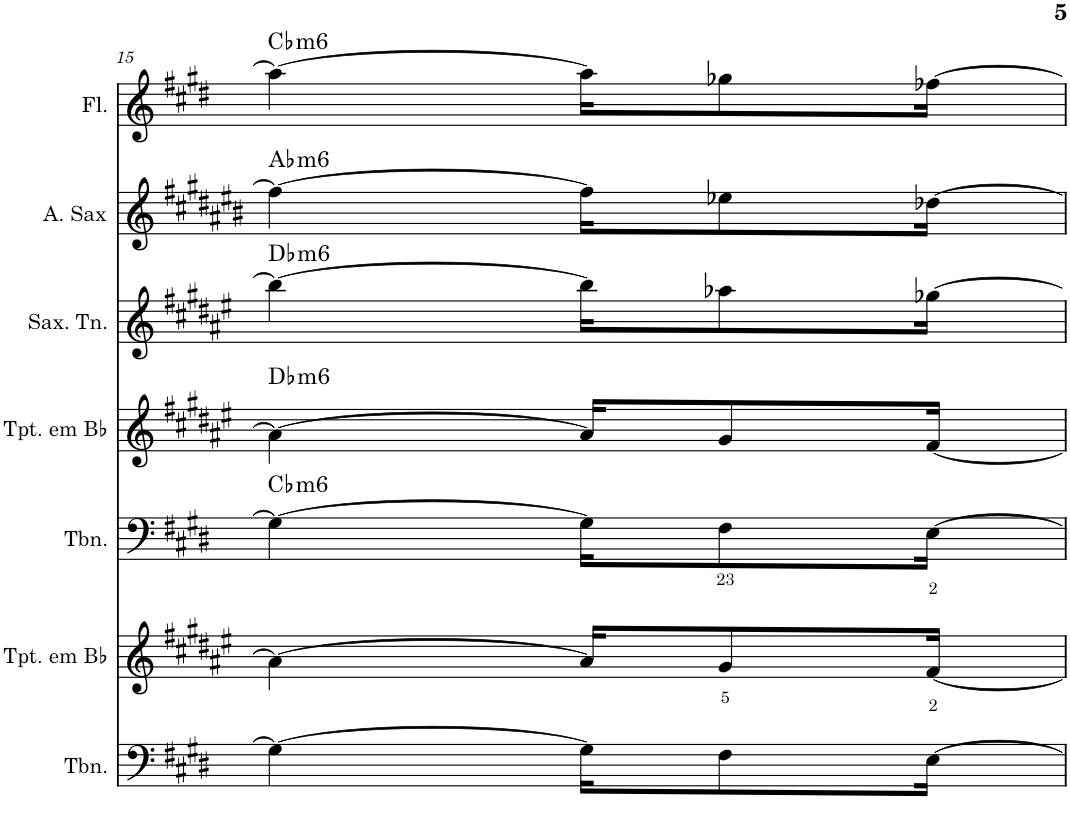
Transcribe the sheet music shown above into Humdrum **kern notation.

**kern	**kern	**kern	**harte	**kern	**harte	**kern	**harte	**kern	**harte	**kern	**harte
*part7	*part6	*part5	*part5	*part4	*part4	*part3	*part3	*part2	*part2	*part1	*part1
*staff7	*staff6	*staff5	*	*staff4	*	*staff3	*	*staff2	*	*staff1	*
*I"Trombone	*I"Trompete em Bb	*I"Trombone	*	*I"Trompete em Bb	*	*I"Saxofone Tenor	*	*I"Saxofone Alto	*	*I"Flauta Transversal	*
*I'Tbn.	*I'Tpt. em Bb	*I'Tbn.	*	*I'Tpt. em Bb	*	*I'Sax. Tn.	*	*	*	*I'Fl.	*
!!LO:PB:g=z
*clefF4	*clefG2	*clefF4	*	*clefG2	*	*clefG2	*	*clefG2	*	*clefG2	*
*	*Trd1c2	*	*	*Trd1c2	*	*Trd8c14	*	*Trd5c9	*	*	*
*k[f#c#g#d#]	*k[f#c#g#d#a#e#]	*k[f#c#g#d#]	*	*k[f#c#g#d#a#e#]	*	*k[f#c#g#d#a#e#]	*	*k[f#c#g#d#a#e#b#]	*	*k[f#c#g#d#]	*
*E:	*F#:	*E:	*	*F#:	*	*F#:	*	*C#:	*	*E:	*
*M2/4	*M2/4	*M2/4	*	*M2/4	*	*M2/4	*	*M2/4	*	*M2/4	*
=15	=15	=15	=15	=15	=15	=15	=15	=15	=15	=15	=15
!	!	!	!LO:H:kt=m6	!	!LO:H:kt=m6	!	!LO:H:kt=m6	!	!LO:H:kt=m6	!	!LO:H:kt=m6
4G#\_	4a#\_	4G#\_	Cb:min6	4a#\_	Db:min6	4bb-\_	Db:min6	4ff\_	Ab:min6	4aa-\_	Cb:min6
16G#\KL]	16a#/KL]	16G#\KL]	.	16a#/KL]	.	16bb-\KL]	.	16ff\KL]	.	16aa-\KL]	.
8F#\	8g#/	8F#\	.	8g#/	.	8aa-X\	.	8ee-X\	.	8gg-X\	.
[16E\Jk	[16f#/Jk	[16E\Jk	.	[16f#/Jk	.	[16gg-X\Jk	.	[16dd-X\Jk	.	[16ff-X\Jk	.
=	=	=	=	=	=	=	=	=	=	=	=
*-	*-	*-	*-	*-	*-	*-	*-	*-	*-	*-	*-
